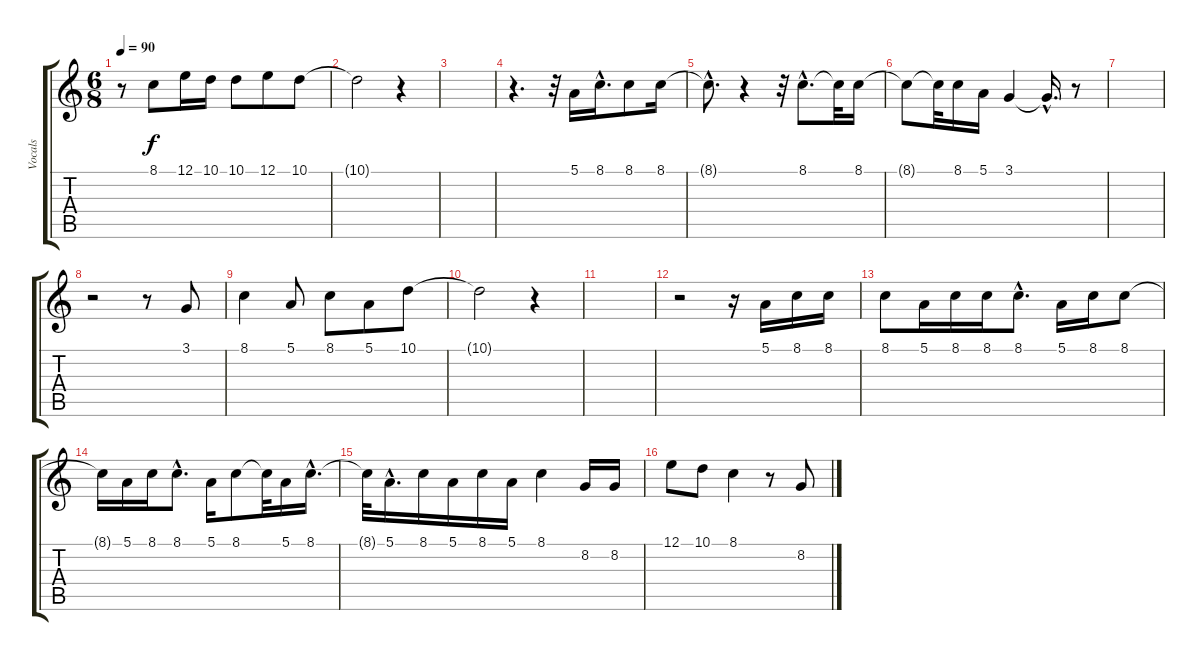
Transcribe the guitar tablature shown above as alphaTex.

\track ("Vocals" "Vocals") {instrument lead6voice}
\staff {score tabs}
\tuning (E4 B3 G3 D3 A2 E2) {hide}
\ts (6 8)
\tempo 90
\clef g2
\ks c
r.8{dy f} 8.1.8 12.1.16 10.1.16 10.1.8 12.1.8 10.1.8 |
10.1{t}.2 r.4 |
|
r.4{d} r.32 5.1.16 8.1{hac}.16{d} 8.1.8 8.1.16 |
8.1{hac t}.8{d} r.4 r.32 8.1{hac}.8{d} 8.1{t}.32 8.1.16 |
8.1{t}.8 8.1{t}.32 8.1.16 5.1.16 3.1.4 3.1{hac t}.16{d} r.8 |
|
r.2 r.8 3.1.8 |
8.1.4 5.1.8 8.1.8 5.1.8 10.1.8 |
10.1{t}.2 r.4 |
|
r.2 r.16 5.1.16 8.1.16 8.1.16 |
8.1.8 5.1.16 8.1.16 8.1.16 8.1{hac}.8{d} 5.1.16 8.1.16 8.1.8 |
8.1{t}.16 5.1.16 8.1.16 8.1{hac}.8{d} 5.1.16 8.1.8 8.1{t}.32 5.1.16 8.1{hac}.16{d} |
8.1{t}.32 5.1{hac}.16{d} 8.1.16 5.1.16 8.1.16 5.1.16 8.1.4 8.2.16 8.2.16 |
12.1.8 10.1.8 8.1.4 r.8 8.2.8
